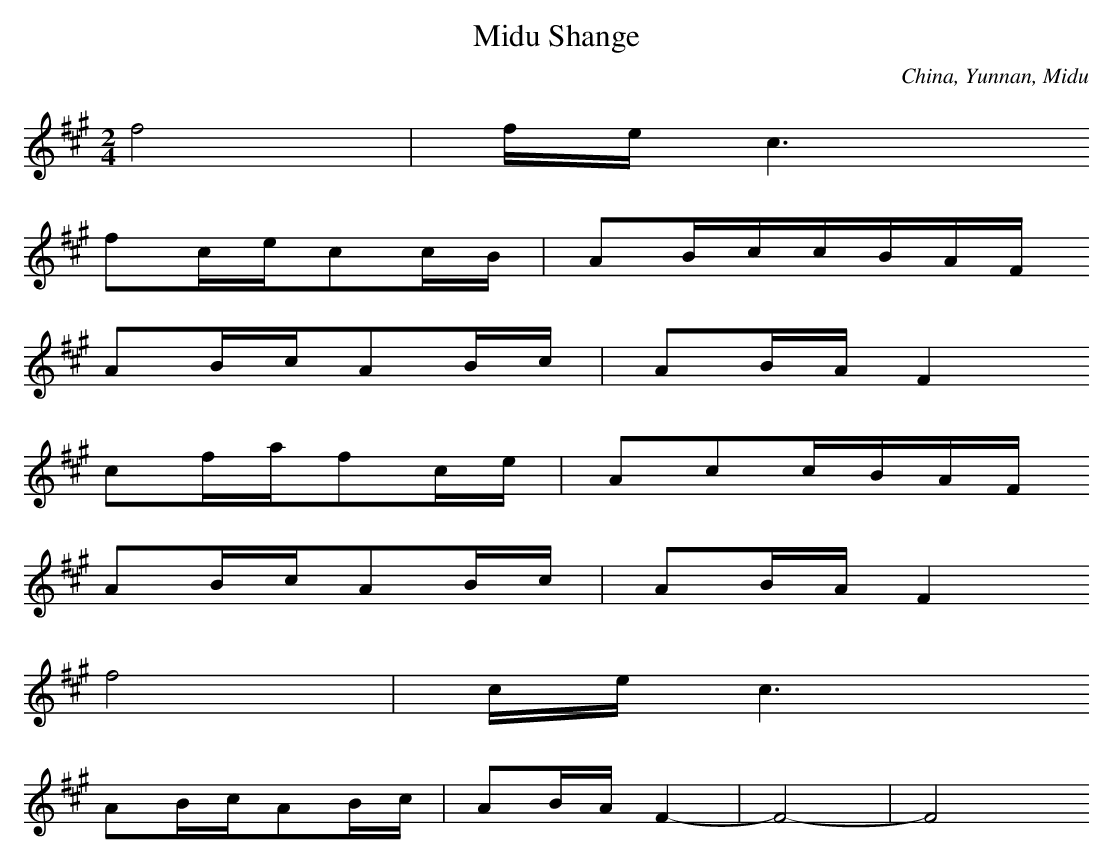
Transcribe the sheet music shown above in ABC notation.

X:1
T: Midu Shange
O: China, Yunnan, Midu
M: 2/4
L: 1/16
K: A
f8 | fec6
f2cec2cB | A2BccBAF
A2BcA2Bc | A2BAF4
c2faf2ce | A2c2cBAF
A2BcA2Bc | A2BAF4
f8 | cec6
A2BcA2Bc | A2BAF4- | F8- | F8
